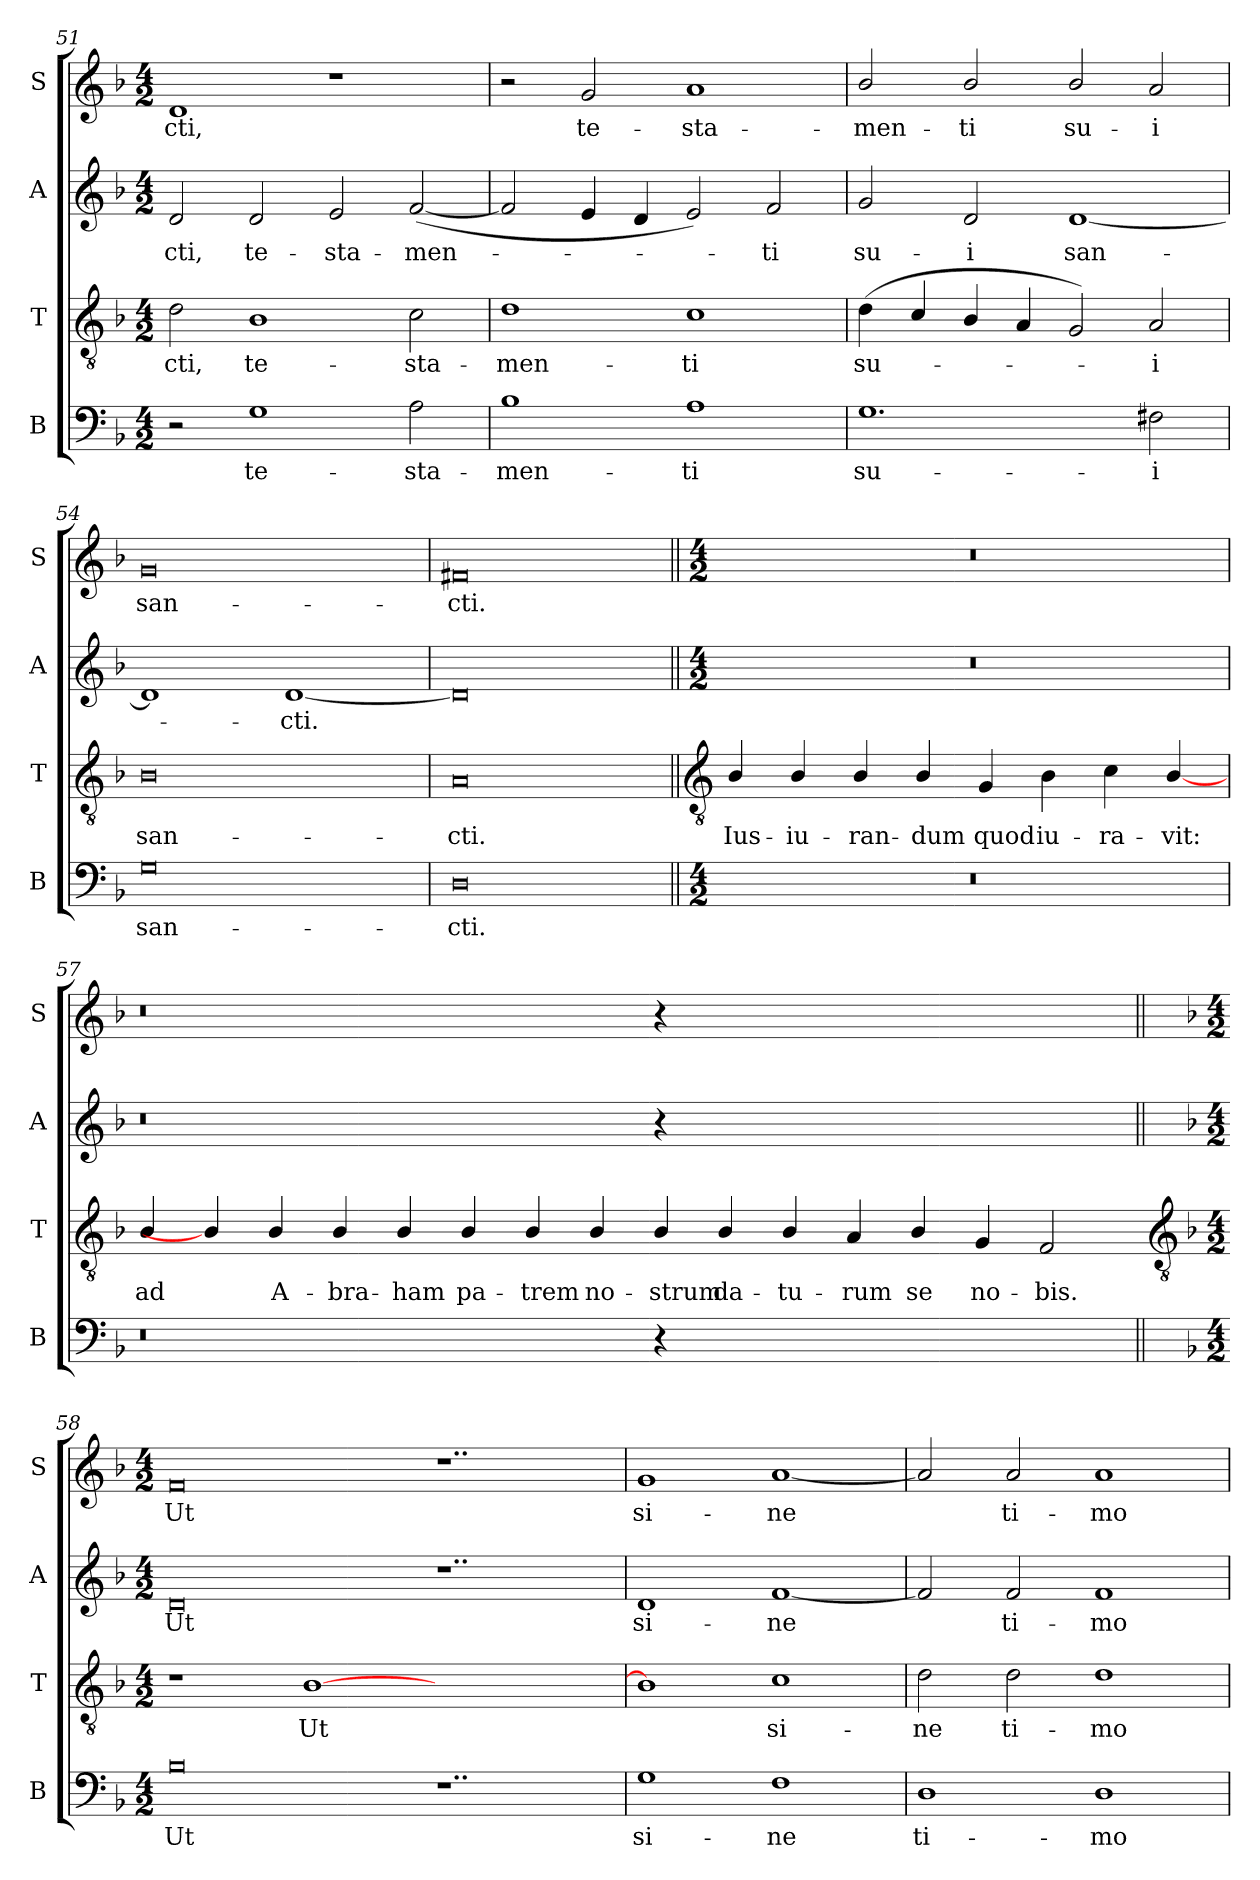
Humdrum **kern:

**kern	**text	**kern	**text	**kern	**text	**kern	**text
*part4	*part4	*part3	*part3	*part2	*part2	*part1	*part1
*staff4	*staff4	*staff3	*staff3	*staff2	*staff2	*staff1	*staff1
*I"B	*	*I"T	*	*I"A	*	*I"S	*
*I'B	*	*I'T	*	*I'A	*	*I'S	*
*clefF4	*	*clefGv2	*	*clefG2	*	*clefG2	*
*k[b-]	*	*k[b-]	*	*k[b-]	*	*k[b-]	*
*F:	*	*F:	*	*F:	*	*F:	*
*M4/2	*	*M4/2	*	*M4/2	*	*M4/2	*
=51	=51	=51	=51	=51	=51	=51	=51
!	!	!	!LO:LY:b	!	!LO:LY:b	!	!LO:LY:b
2r	.	2d	-cti,	2d	cti,	1d	-cti,
!	!LO:LY:b	!	!LO:LY:b	!	!LO:LY:b	!	!
1G	te-	1B-	te-	2d	te-	.	.
!	!	!	!	!	!LO:LY:b	!	!
.	.	.	.	2e	-sta-	1r	.
!	!LO:LY:b	!	!LO:LY:b	!	!LO:LY:b	!	!
2A	-sta-	2c	-sta-	(<[2f	-men-	.	.
=52	=52	=52	=52	=52	=52	=52	=52
!	!LO:LY:b	!	!LO:LY:b	!	!	!	!
1B-	-men-	1d	-men-	2f]	.	2r	.
!	!	!	!	!	!	!	!LO:LY:b
.	.	.	.	4e	.	2g	te-
.	.	.	.	4d	.	.	.
!	!LO:LY:b	!	!LO:LY:b	!	!	!	!LO:LY:b
1A	-ti	1c	-ti	2e)	.	1a	-sta-
!	!	!	!	!	!LO:LY:b	!	!
.	.	.	.	2f	ti	.	.
=53	=53	=53	=53	=53	=53	=53	=53
!	!LO:LY:b	!	!LO:LY:b	!	!LO:LY:b	!	!LO:LY:b
1.G	su-	(<4d	su-	2g	su-	2b-/	-men-
.	.	4c/	.	.	.	.	.
!	!	!	!	!	!LO:LY:b	!	!LO:LY:b
.	.	4B-/	.	2d	-i	2b-/	-ti
.	.	4A	.	.	.	.	.
!	!	!	!	!	!LO:LY:b	!	!LO:LY:b
.	.	2G)	.	[1d	san-	2b-/	su-
!	!LO:LY:b	!	!LO:LY:b	!	!	!	!LO:LY:b
2F#X	-i	2A	i	.	.	2a	-i
=54	=54	=54	=54	=54	=54	=54	=54
!	!LO:LY:b	!	!LO:LY:b	!	!	!	!LO:LY:b
0G	san-	0B-	san-	1d]	.	0g	san-
!	!	!	!	!	!LO:LY:b	!	!
.	.	.	.	[1d	cti.	.	.
=55	=55	=55	=55	=55	=55	=55	=55
!	!LO:LY:b	!	!LO:LY:b	!	!	!	!LO:LY:b
0D	-cti.	0A	-cti.	0d]	.	0f#X	-cti.
!!LO:LB:g=z
=56||	=56||	=56||	=56||	=56||	=56||	=56||	=56||
*	*	*clefGv2	*	*	*	*	*
*M4/2	*	*	*	*M4/2	*	*M4/2	*
!	!	!	!LO:LY:b	!	!	!	!
0r	.	4B-/	Ius-	0r	.	0r	.
!	!	!	!LO:LY:b	!	!	!	!
.	.	4B-/	-iu-	.	.	.	.
!	!	!	!LO:LY:b	!	!	!	!
.	.	4B-/	-ran-	.	.	.	.
!	!	!	!LO:LY:b	!	!	!	!
.	.	4B-/	-dum	.	.	.	.
!	!	!	!LO:LY:b	!	!	!	!
.	.	4G	quod	.	.	.	.
!	!	!	!LO:LY:b	!	!	!	!
.	.	4B-	iu-	.	.	.	.
!	!	!	!LO:LY:b	!	!	!	!
.	.	4c	-ra-	.	.	.	.
!	!	!	!LO:LY:b	!	!	!	!
.	.	[4B-/	-vit:	.	.	.	.
=57	=57	=57	=57	=57	=57	=57	=57
!	!	!	!LO:LY:b	!	!	!	!
0r	.	4B-/	ad	0r	.	0r	.
.	.	4B-/]	.	.	.	.	.
!	!	!	!LO:LY:b	!	!	!	!
.	.	4B-/	A-	.	.	.	.
!	!	!	!LO:LY:b	!	!	!	!
.	.	4B-/	-bra-	.	.	.	.
!	!	!	!LO:LY:b	!	!	!	!
.	.	4B-/	-ham	.	.	.	.
!	!	!	!LO:LY:b	!	!	!	!
.	.	4B-/	pa-	.	.	.	.
!	!	!	!LO:LY:b	!	!	!	!
.	.	4B-/	-trem	.	.	.	.
!	!	!	!LO:LY:b	!	!	!	!
.	.	4B-/	no-	.	.	.	.
!	!	!	!LO:LY:b	!	!	!	!
4r	.	4B-/	-strum	4r	.	4r	.
!	!	!	!LO:LY:b	!	!	!	!
1..ryy	.	4B-/	da-	1..ryy	.	1..ryy	.
!	!	!	!LO:LY:b	!	!	!	!
.	.	4B-/	-tu-	.	.	.	.
!	!	!	!LO:LY:b	!	!	!	!
.	.	4A	-rum	.	.	.	.
!	!	!	!LO:LY:b	!	!	!	!
.	.	4B-/	se	.	.	.	.
!	!	!	!LO:LY:b	!	!	!	!
.	.	4G	no-	.	.	.	.
!	!	!	!LO:LY:b	!	!	!	!
.	.	2F	-bis.	.	.	.	.
!!LO:LB:g=z
=58||	=58||	=58-	=58||	=58||	=58||	=58||	=58||
*	*	*clefGv2	*	*	*	*	*
*k[b-]	*	*	*	*k[b-]	*	*k[b-]	*
*F:	*	*	*	*F:	*	*F:	*
*M4/2	*	*M4/2	*	*M4/2	*	*M4/2	*
!	!LO:LY:b	!	!	!	!LO:LY:b	!	!LO:LY:b
0B-	Ut	1r	.	0d	Ut	0f	Ut
!	!	!	!LO:LY:b	!	!	!	!
.	.	[1B-	Ut	.	.	.	.
1..r	.	1..ryy	.	1..r	.	1..r	.
=59	=59	=59	=59	=59	=59	=59	=59
!	!LO:LY:b	!	!	!	!LO:LY:b	!	!LO:LY:b
1G	si-	1B-]	.	1d	si-	1g	si-
!	!LO:LY:b	!	!LO:LY:b	!	!LO:LY:b	!	!LO:LY:b
1F	-ne	1c	si-	[1f	-ne	[1a	-ne
=60	=60	=60	=60	=60	=60	=60	=60
!	!LO:LY:b	!	!LO:LY:b	!	!	!	!
1D	ti-	2d	-ne	2f]	.	2a]	.
!	!	!	!LO:LY:b	!	!LO:LY:b	!	!LO:LY:b
.	.	2d	ti-	2f	ti-	2a	ti-
!	!LO:LY:b	!	!LO:LY:b	!	!LO:LY:b	!	!LO:LY:b
1D	-mo-	1d	-mo-	1f	-mo-	1a	-mo-
=	=	=	=	=	=	=	=
*-	*-	*-	*-	*-	*-	*-	*-
